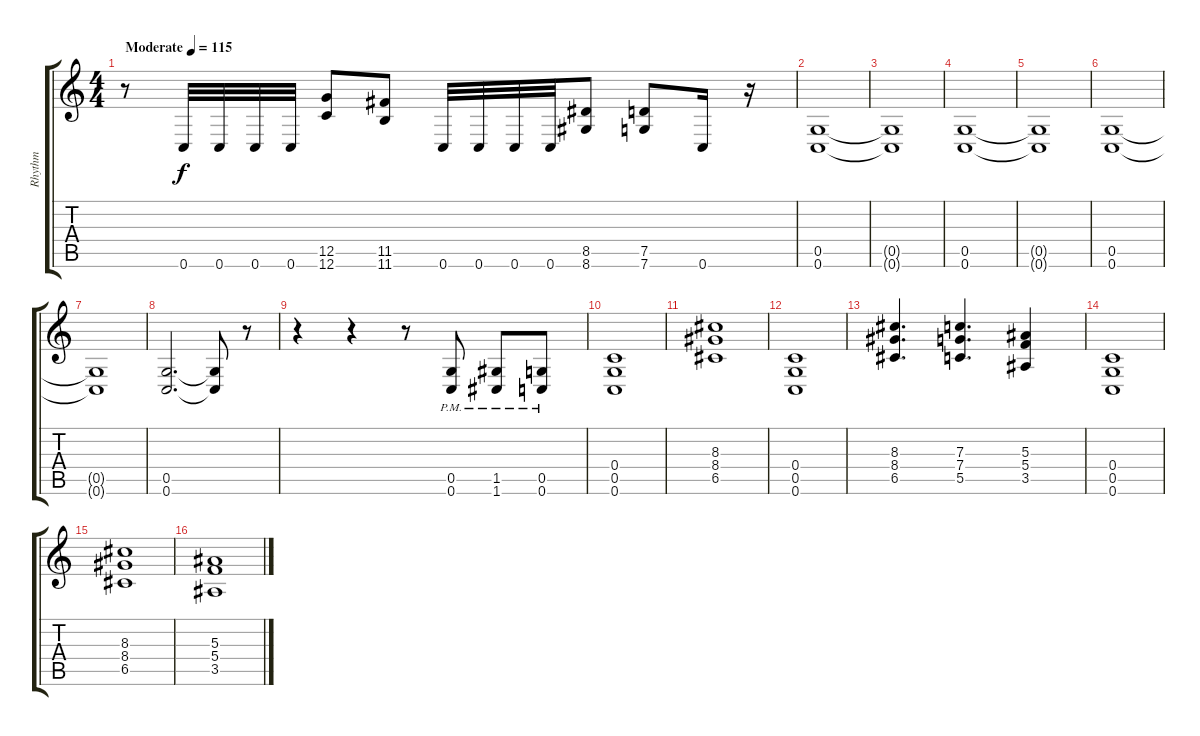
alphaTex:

\track ("Rhythm" "Rhythm") {instrument distortionguitar}
\staff {score tabs}
\tuning (D4 A3 F3 C3 G2 C2) {hide}
\ts (4 4)
\tempo (115 "Moderate")
\clef g2
\ks c
r.8{dy f instrument distortionguitar} 0.6.32 0.6.32 0.6.32 0.6.32 (12.5 12.6).8 (11.5 11.6).8 0.6.32 0.6.32 0.6.32 0.6.32 (8.5 8.6).8 (7.5 7.6).8 0.6.16 r.16 |
(0.5 0.6).1 |
(0.5{t} 0.6{t}).1 |
(0.5 0.6).1 |
(0.5{t} 0.6{t}).1 |
(0.5 0.6).1 |
(0.5{t} 0.6{t}).1 |
(0.5 0.6).2{d} (0.5{t} 0.6{t}).8 r.8 |
r.4 r.4 r.8 (0.5 0.6{pm}).8 (1.5 1.6{pm}).8 (0.5 0.6{pm}).8 |
(0.4 0.5 0.6).1 |
(8.3 8.4 6.5).1 |
(0.4 0.5 0.6).1 |
(8.3 8.4 6.5).4{d} (7.3 7.4 5.5).4{d} (5.3 5.4 3.5).4 |
(0.4 0.5 0.6).1 |
(8.3 8.4 6.5).1 |
(5.3 5.4 3.5).1
